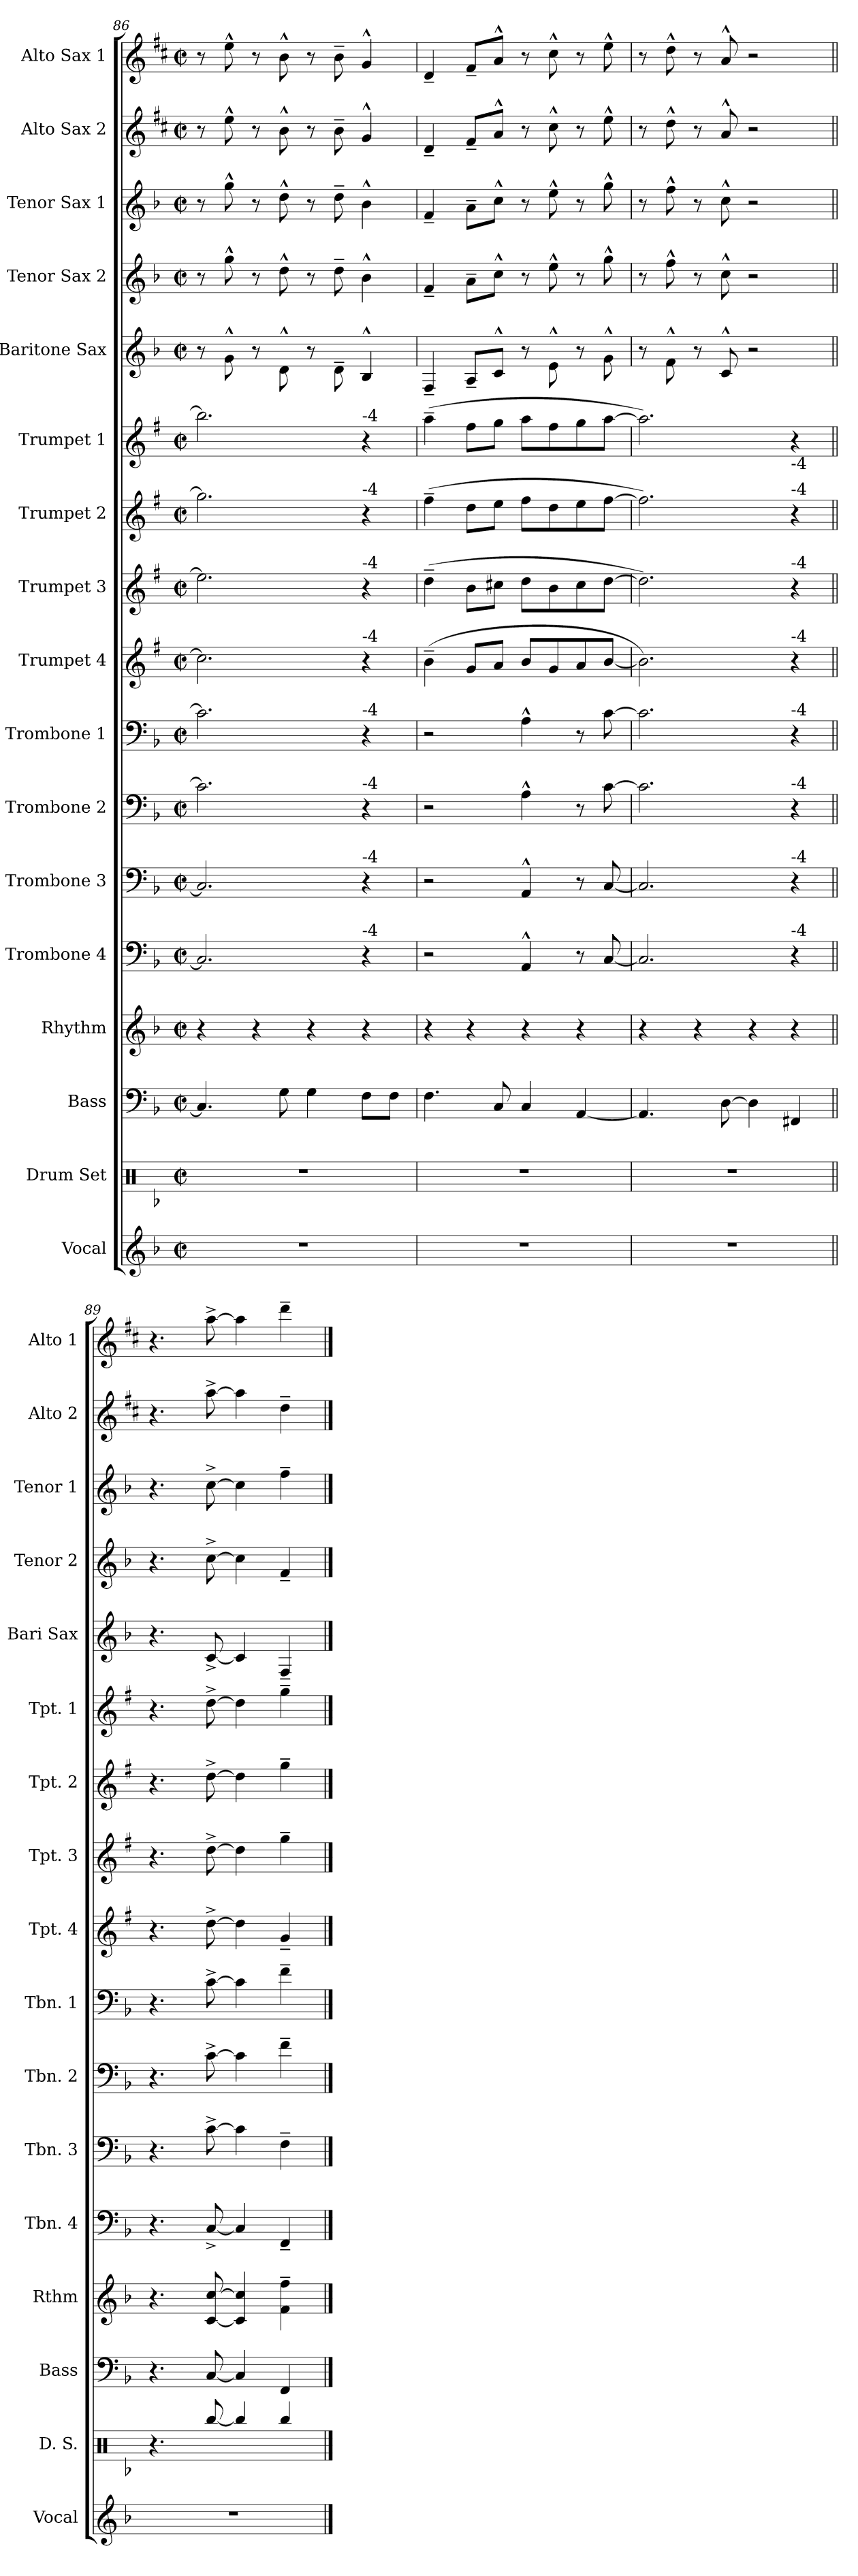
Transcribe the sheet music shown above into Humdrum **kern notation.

**kern	**kern	**kern	**kern	**kern	**kern	**kern	**kern	**kern	**kern	**kern	**kern	**kern	**kern	**kern	**kern	**kern
*part17	*part16	*part15	*part14	*part13	*part12	*part11	*part10	*part9	*part8	*part7	*part6	*part5	*part4	*part3	*part2	*part1
*staff17	*staff16	*staff15	*staff14	*staff13	*staff12	*staff11	*staff10	*staff9	*staff8	*staff7	*staff6	*staff5	*staff4	*staff3	*staff2	*staff1
*I"Vocal	*I"Drum Set	*I"Bass	*I"Rhythm	*I"Trombone 4	*I"Trombone 3	*I"Trombone 2	*I"Trombone 1	*I"Trumpet 4	*I"Trumpet 3	*I"Trumpet 2	*I"Trumpet 1	*I"Baritone Sax	*I"Tenor Sax 2	*I"Tenor Sax 1	*I"Alto Sax 2	*I"Alto Sax 1
*I'Vocal	*I'D. S.	*I'Bass	*I'Rthm	*I'Tbn. 4	*I'Tbn. 3	*I'Tbn. 2	*I'Tbn. 1	*I'Tpt. 4	*I'Tpt. 3	*I'Tpt. 2	*I'Tpt. 1	*I'Bari Sax	*I'Tenor 2	*I'Tenor 1	*I'Alto 2	*I'Alto 1
*clefG2	*clefX	*clefF4	*clefG2	*clefF4	*clefF4	*clefF4	*clefF4	*clefG2	*clefG2	*clefG2	*clefG2	*clefG2	*clefG2	*clefG2	*clefG2	*clefG2
*	*	*ITrd7c12	*	*	*	*	*	*ITrd1c2	*ITrd1c2	*ITrd1c2	*ITrd1c2	*ITrd12c21	*ITrd8c14	*ITrd8c14	*ITrd5c9	*ITrd5c9
*k[b-]	*k[b-]	*k[b-]	*k[b-]	*k[b-]	*k[b-]	*k[b-]	*k[b-]	*k[b-]	*k[b-]	*k[b-]	*k[b-]	*k[b-]	*k[b-]	*k[b-]	*k[b-]	*k[b-]
*F:	*F:	*F:	*F:	*F:	*F:	*F:	*F:	*F:	*F:	*F:	*F:	*F:	*F:	*F:	*F:	*F:
*M2/2	*M2/2	*M2/2	*M2/2	*M2/2	*M2/2	*M2/2	*M2/2	*M2/2	*M2/2	*M2/2	*M2/2	*M2/2	*M2/2	*M2/2	*M2/2	*M2/2
*met(c|)	*met(c|)	*met(c|)	*met(c|)	*met(c|)	*met(c|)	*met(c|)	*met(c|)	*met(c|)	*met(c|)	*met(c|)	*met(c|)	*met(c|)	*met(c|)	*met(c|)	*met(c|)	*met(c|)
=86	=86	=86	=86	=86	=86	=86	=86	=86	=86	=86	=86	=86	=86	=86	=86	=86
1r	1r	4.CC/]	4r	2.C/]	2.C/]	2.c\]	2.c\]	2.b-\]	2.dd\]	2.ff\]	2.aa\]	8r	8r	8r	8r	8r
.	.	.	.	.	.	.	.	.	.	.	.	8G^^>\	8g^^>\	8g^^>\	8g^^>\	8g^^>\
.	.	.	4r	.	.	.	.	.	.	.	.	8r	8r	8r	8r	8r
.	.	8GG\	.	.	.	.	.	.	.	.	.	8D^^>\	8d^^>\	8d^^>\	8d^^>\	8d^^>\
.	.	4GG\	4r	.	.	.	.	.	.	.	.	8r	8r	8r	8r	8r
.	.	.	.	.	.	.	.	.	.	.	.	8D~>\	8d~>\	8d~>\	8d~>\	8d~>\
!	!	!	!	!	!	!	!	!	!	!	!LO:TX:a:t=-4	!	!	!	!	!
!	!	!	!	!	!	!	!	!	!	!LO:TX:a:t=-4	!	!	!	!	!	!
!	!	!	!	!	!	!	!	!	!LO:TX:a:t=-4	!	!	!	!	!	!	!
!	!	!	!	!	!	!	!	!LO:TX:a:t=-4	!	!	!	!	!	!	!	!
!	!	!	!	!	!	!	!LO:TX:a:t=-4	!	!	!	!	!	!	!	!	!
!	!	!	!	!	!	!LO:TX:a:t=-4	!	!	!	!	!	!	!	!	!	!
!	!	!	!	!	!LO:TX:a:t=-4	!	!	!	!	!	!	!	!	!	!	!
!	!	!	!	!LO:TX:a:t=-4	!	!	!	!	!	!	!	!	!	!	!	!
.	.	8FF\L	4r	4r	4r	4r	4r	4r	4r	4r	4r	4BB-^^>/	4B-^^>\	4B-^^>\	4B-^^>/	4B-^^>/
.	.	8FF\J	.	.	.	.	.	.	.	.	.	.	.	.	.	.
=87	=87	=87	=87	=87	=87	=87	=87	=87	=87	=87	=87	=87	=87	=87	=87	=87
1r	1r	4.FF\	4r	2r	2r	2r	2r	(>4a~>\	(>4cc~>\	(>4ee~>\	(>4gg~>\	4FF~</	4F~</	4F~</	4F~</	4F~</
.	.	.	4r	.	.	.	.	8f/L	8a\L	8cc\L	8ee\L	8AA~>/L	8A~>\L	8A~>\L	8A~>/L	8A~>/L
.	.	8CC/	.	.	.	.	.	8g/J	8bn\J	8dd\J	8ff\J	8C^^>/J	8c^^>\J	8c^^>\J	8c^^>/J	8c^^>/J
.	.	4CC/	4r	4AA^^>/	4AA^^>/	4A^^>\	4A^^>\	8a/L	8cc\L	8ee\L	8gg\L	8r	8r	8r	8r	8r
.	.	.	.	.	.	.	.	8f/	8a\	8cc\	8ee\	8E^^>\	8e^^>\	8e^^>\	8e^^>\	8e^^>\
.	.	[4AAA/	4r	8r	8r	8r	8r	8g/	8b\	8dd\	8ff\	8r	8r	8r	8r	8r
.	.	.	.	[8C/	[8C/	[8c\	[8c\	[8a/J	[8cc\J	[8ee\J	[8gg\J	8G^^>\	8g^^>\	8g^^>\	8g^^>\	8g^^>\
=88	=88	=88	=88	=88	=88	=88	=88	=88	=88	=88	=88	=88	=88	=88	=88	=88
1r	1r	4.AAA/]	4r	2.C/]	2.C/]	2.c\]	2.c\]	2.a\])	2.cc\])	2.ee\])	2.gg\])	8r	8r	8r	8r	8r
.	.	.	.	.	.	.	.	.	.	.	.	8F^^>\	8f^^>\	8f^^>\	8f^^>\	8f^^>\
.	.	.	4r	.	.	.	.	.	.	.	.	8r	8r	8r	8r	8r
.	.	[8DD\	.	.	.	.	.	.	.	.	.	8C^^>/	8c^^>\	8c^^>\	8c^^>/	8c^^>/
.	.	4DD\]	4r	.	.	.	.	.	.	.	.	2r	2r	2r	2r	2r
!	!	!	!	!	!	!	!	!	!	!	!LO:TX:b:t=-4	!	!	!	!	!
!	!	!	!	!	!	!	!	!	!	!LO:TX:a:t=-4	!	!	!	!	!	!
!	!	!	!	!	!	!	!	!	!LO:TX:a:t=-4	!	!	!	!	!	!	!
!	!	!	!	!	!	!	!	!LO:TX:a:t=-4	!	!	!	!	!	!	!	!
!	!	!	!	!	!	!	!LO:TX:a:t=-4	!	!	!	!	!	!	!	!	!
!	!	!	!	!	!	!LO:TX:a:t=-4	!	!	!	!	!	!	!	!	!	!
!	!	!	!	!	!LO:TX:a:t=-4	!	!	!	!	!	!	!	!	!	!	!
!	!	!	!	!LO:TX:a:t=-4	!	!	!	!	!	!	!	!	!	!	!	!
.	.	4FFF#X/	4r	4r	4r	4r	4r	4r	4r	4r	4r	.	.	.	.	.
!!LO:PB:g=z
=89||	=89||	=89||	=89||	=89||	=89||	=89||	=89||	=89||	=89||	=89||	=89||	=89||	=89||	=89||	=89||	=89||
1r	4.r	4.r	4.r	4.r	4.r	4.r	4.r	4.r	4.r	4.r	4.r	4.r	4.r	4.r	4.r	4.r
.	[8Rbb/	[8CC/	[8c/ [8cc/	[8C^>/	[8c^>\	[8c^>\	[8c^>\	[8cc^>\	[8cc^>\	[8cc^>\	[8cc^>\	[8C^>/	[8c^>\	[8c^>\	[8cc^>\	[8cc^>\
.	4Rbb/]	4CC/]	4c/] 4cc/]	4C/]	4c\]	4c\]	4c\]	4cc\]	4cc\]	4cc\]	4cc\]	4C/]	4c\]	4c\]	4cc\]	4cc\]
.	4Rbb/	4FFF/	4f\~> 4ff\~>	4FF~>/	4F~>\	4f~>\	4f~>\	4f~>/	4ff~>\	4ff~>\	4ff~>\	4FF~>/	4F~>/	4f~>\	4f~>\	4ff~>\
==	==	==	==	==	==	==	==	==	==	==	==	==	==	==	==	==
*-	*-	*-	*-	*-	*-	*-	*-	*-	*-	*-	*-	*-	*-	*-	*-	*-
